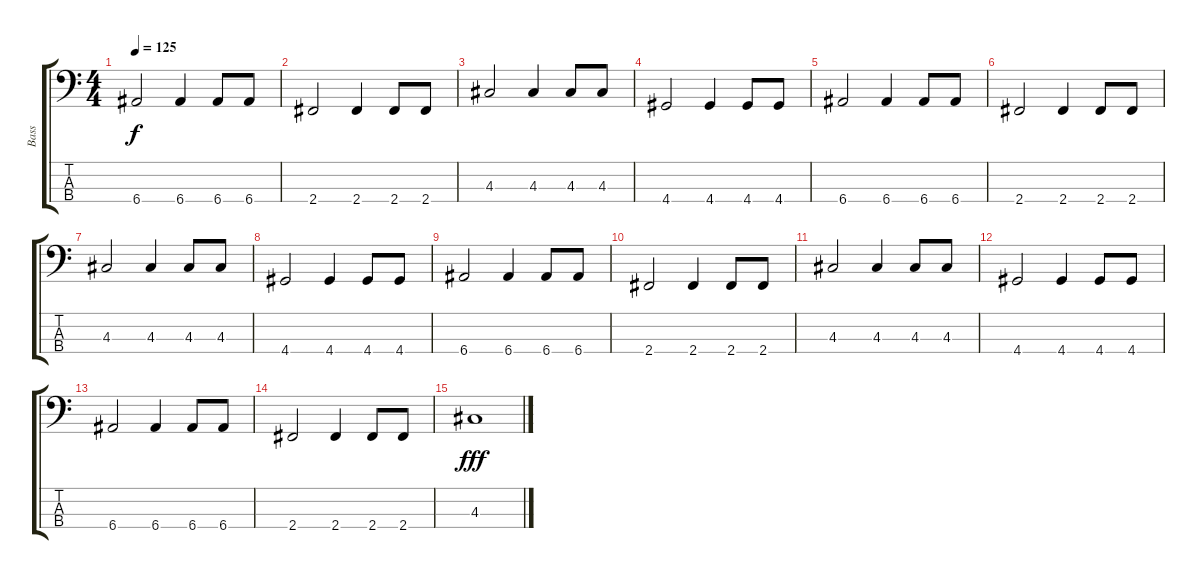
\track ("Bass" "Bass") {instrument electricbassfinger}
\staff {score tabs}
\tuning (G2 D2 A1 E1) {hide}
\ts (4 4)
\tempo 125
\clef f4
\ks c
6.4.2{dy f} 6.4.4 6.4.8 6.4.8 |
2.4.2 2.4.4 2.4.8 2.4.8 |
4.3.2 4.3.4 4.3.8 4.3.8 |
4.4.2 4.4.4 4.4.8 4.4.8 |
6.4.2 6.4.4 6.4.8 6.4.8 |
2.4.2 2.4.4 2.4.8 2.4.8 |
4.3.2 4.3.4 4.3.8 4.3.8 |
4.4.2 4.4.4 4.4.8 4.4.8 |
6.4.2 6.4.4 6.4.8 6.4.8 |
2.4.2 2.4.4 2.4.8 2.4.8 |
4.3.2 4.3.4 4.3.8 4.3.8 |
4.4.2 4.4.4 4.4.8 4.4.8 |
6.4.2 6.4.4 6.4.8 6.4.8 |
2.4.2 2.4.4 2.4.8 2.4.8 |
4.3.1{dy fff}
